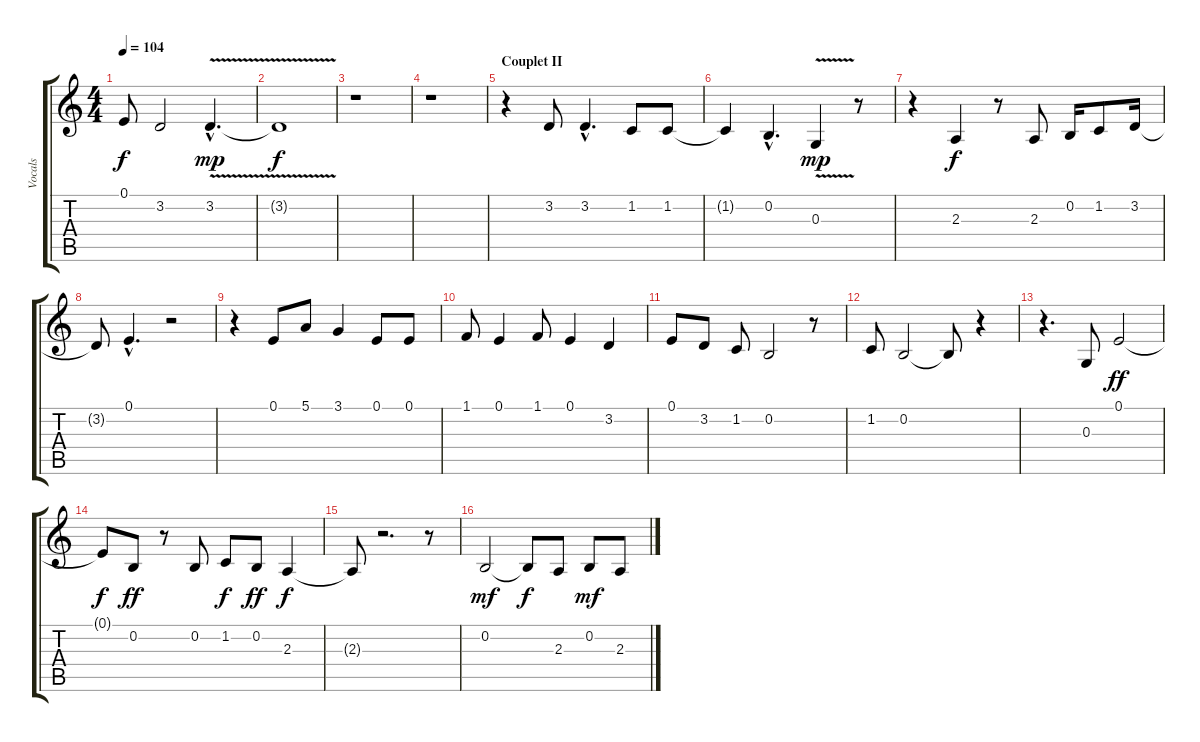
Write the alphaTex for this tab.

\track ("Vocals" "Vocals") {instrument tenorsax}
\staff {score tabs}
\tuning (E4 B3 G3 D3 A2 E2) {hide}
\ts (4 4)
\tempo 104
\clef g2
\ks c
0.1.8{dy f} 3.2.2 3.2{v hac}.4{d dy mp} |
3.2{t}.1{dy f} |
r.1 |
r.1 |
\section ("" "Couplet II")
r.4 3.2.8 3.2{hac}.4{d} 1.2.8 1.2.8 |
1.2{t}.4 0.2{hac}.4{d} 0.3{v}.4{dy mp} r.8 |
r.4 2.3.4{dy f} r.8 2.3.8 0.2.16 1.2.8 3.2.16 |
3.2{t}.8 0.1{hac}.4{d} r.2 |
r.4 0.1.8 5.1.8 3.1.4 0.1.8 0.1.8 |
1.1.8 0.1.4 1.1.8 0.1.4 3.2.4 |
0.1.8 3.2.8 1.2.8 0.2.2 r.8 |
1.2.8 0.2.2 0.2{t}.8 r.4 |
r.4{d} 0.3.8 0.1.2{dy ff} |
0.1{t}.8{dy f} 0.2.8{dy ff} r.8 0.2.8 1.2.8{dy f} 0.2.8{dy ff} 2.3.4{dy f} |
2.3{t}.8 r.2{d} r.8 |
0.2.2{dy mf} 0.2{t}.8{dy f} 2.3.8 0.2.8{dy mf} 2.3.8
